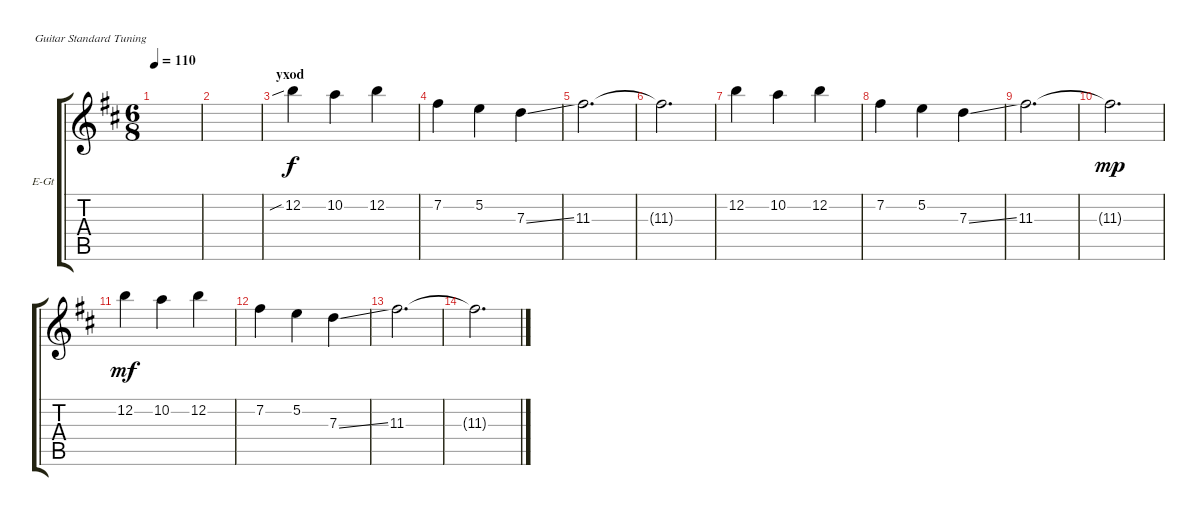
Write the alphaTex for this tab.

\defaultSystemsLayout 4
\bracketExtendMode groupsimilarinstruments
\firstSystemTrackNameOrientation horizontal
\otherSystemsTrackNameOrientation horizontal
\track ("Electric Guitar" "E-Gt") {instrument distortionguitar}
\staff {score tabs}
\tuning (E4 B3 G3 D3 A2 E2)
\ts (6 8)
\tempo 110
\clef g2
\ks bminor
|
|
\section ("" "yxod")
12.2{sib}.4 10.2.4 12.2.4 |
7.2.4 5.2.4 7.3{ss}.4 |
11.3.2{d} |
11.3{t}.2{d} |
12.2.4 10.2.4 12.2.4 |
7.2.4 5.2.4 7.3{ss}.4 |
11.3.2{d} |
11.3{t}.2{d dy mp} |
12.2.4{dy mf} 10.2.4 12.2.4 |
7.2.4 5.2.4 7.3{ss}.4 |
11.3.2{d} |
11.3{t}.2{d}
